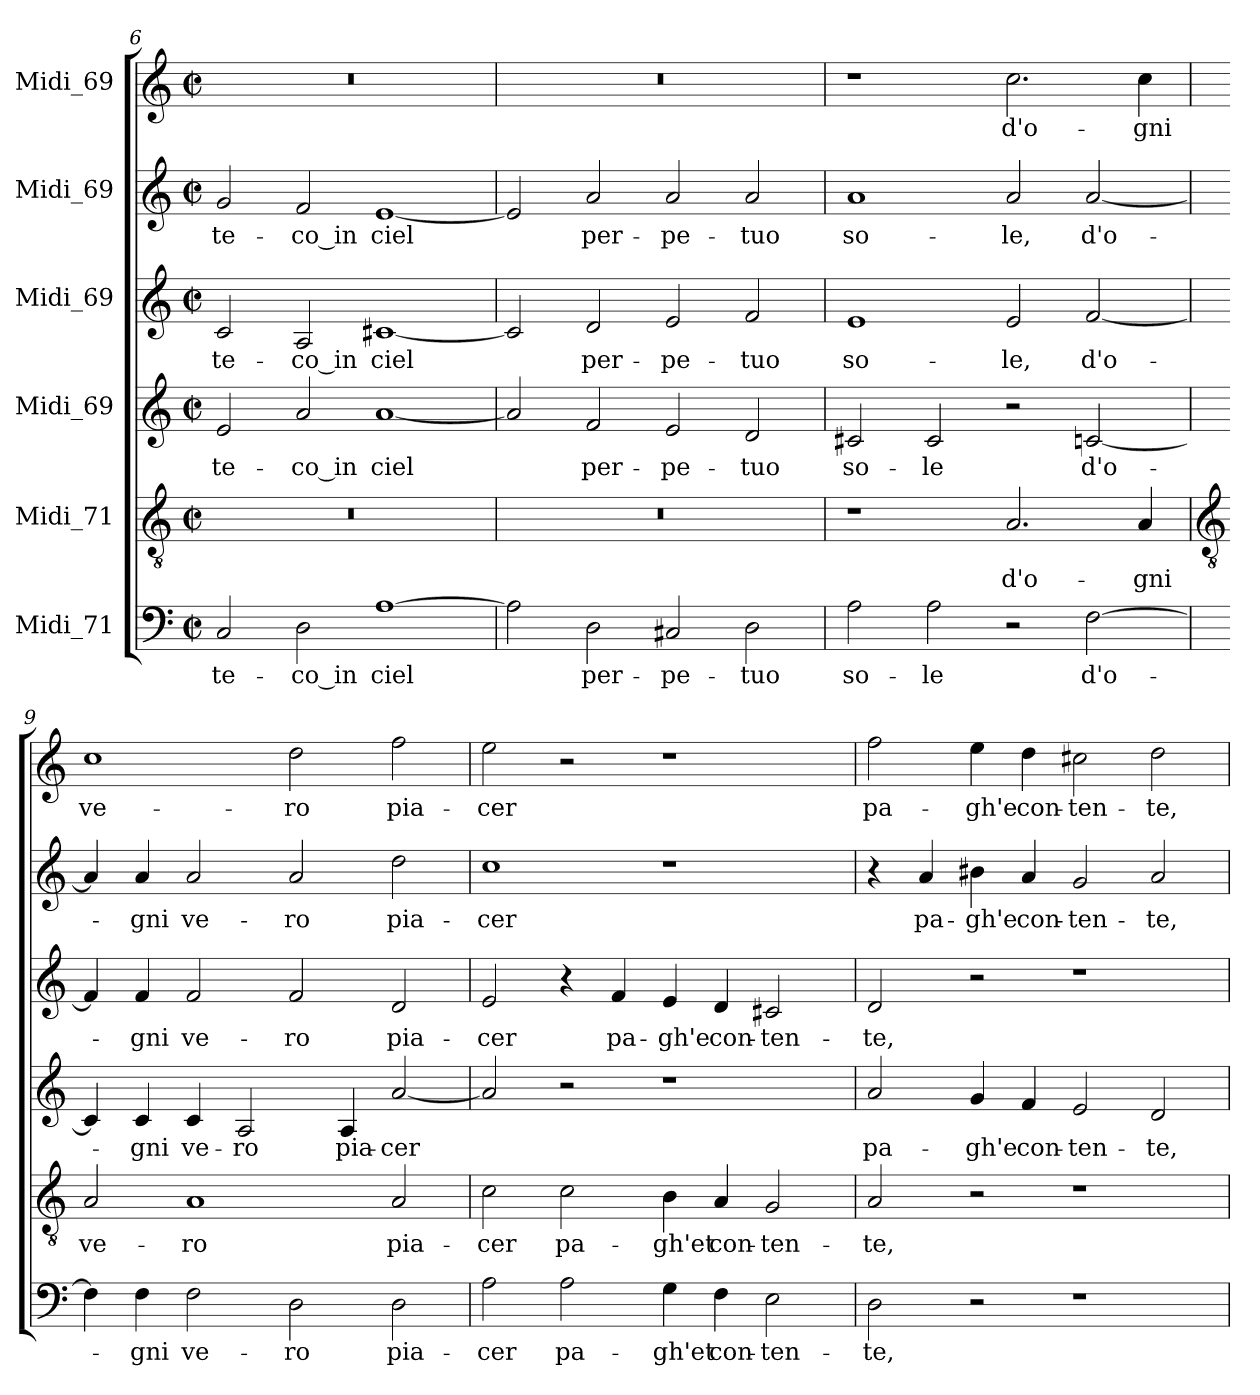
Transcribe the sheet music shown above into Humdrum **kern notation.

**kern	**text	**kern	**text	**kern	**text	**kern	**text	**kern	**text	**kern	**text
*part6	*part6	*part5	*part5	*part4	*part4	*part3	*part3	*part2	*part2	*part1	*part1
*staff6	*staff6	*staff5	*staff5	*staff4	*staff4	*staff3	*staff3	*staff2	*staff2	*staff1	*staff1
*I"Midi_71	*	*I"Midi_71	*	*I"Midi_69	*	*I"Midi_69	*	*I"Midi_69	*	*I"Midi_69	*
*clefF4	*	*clefGv2	*	*clefG2	*	*clefG2	*	*clefG2	*	*clefG2	*
*k[]	*	*k[]	*	*k[]	*	*k[]	*	*k[]	*	*k[]	*
*C:	*	*C:	*	*C:	*	*C:	*	*C:	*	*C:	*
*M4/2	*	*M4/2	*	*M4/2	*	*M4/2	*	*M4/2	*	*M4/2	*
*met(c|)	*	*met(c|)	*	*met(c|)	*	*met(c|)	*	*met(c|)	*	*met(c|)	*
=6	=6	=6	=6	=6	=6	=6	=6	=6	=6	=6	=6
!	!LO:LY:b	!	!	!	!LO:LY:b	!	!LO:LY:b	!	!LO:LY:b	!	!
2C	te-	0r	.	2e	te-	2c	te-	2g	te-	0r	.
!	!LO:LY:b	!	!	!	!LO:LY:b	!	!LO:LY:b	!	!LO:LY:b	!	!
2D	-co_in	.	.	2a	-co_in	2A	-co_in	2f	-co_in	.	.
!	!LO:LY:b	!	!	!	!LO:LY:b	!	!LO:LY:b	!	!LO:LY:b	!	!
[1A	ciel	.	.	[1a	ciel	[1c#X	ciel	[1e	ciel	.	.
=7	=7	=7	=7	=7	=7	=7	=7	=7	=7	=7	=7
2A]	.	0r	.	2a]	.	2c#]	.	2e]	.	0r	.
!	!LO:LY:b	!	!	!	!LO:LY:b	!	!LO:LY:b	!	!LO:LY:b	!	!
2D	per-	.	.	2f	per-	2d	per-	2a	per-	.	.
!	!LO:LY:b	!	!	!	!LO:LY:b	!	!LO:LY:b	!	!LO:LY:b	!	!
2C#X	-pe-	.	.	2e	-pe-	2e	-pe-	2a	-pe-	.	.
!	!LO:LY:b	!	!	!	!LO:LY:b	!	!LO:LY:b	!	!LO:LY:b	!	!
2D	-tuo	.	.	2d	-tuo	2f	-tuo	2a	-tuo	.	.
=8	=8	=8	=8	=8	=8	=8	=8	=8	=8	=8	=8
!	!LO:LY:b	!	!	!	!LO:LY:b	!	!LO:LY:b	!	!LO:LY:b	!	!
2A	so-	1r	.	2c#X	so-	1e	so-	1a	so-	1r	.
!	!LO:LY:b	!	!	!	!LO:LY:b	!	!	!	!	!	!
2A	-le	.	.	2c#	-le	.	.	.	.	.	.
!	!	!	!LO:LY:b	!	!	!	!LO:LY:b	!	!LO:LY:b	!	!LO:LY:b
2r	.	2.A	d'o-	2r	.	2e	-le,	2a	-le,	2.cc	d'o-
!	!LO:LY:b	!	!	!	!LO:LY:b	!	!LO:LY:b	!	!LO:LY:b	!	!
[2F	d'o-	.	.	[2cn	d'o-	[2f	d'o-	[2a	d'o-	.	.
!	!	!	!LO:LY:b	!	!	!	!	!	!	!	!LO:LY:b
.	.	4A	-gni	.	.	.	.	.	.	4cc	-gni
!!LO:LB:g=z
=9	=9	=9	=9	=9	=9	=9	=9	=9	=9	=9	=9
*	*	*clefGv2	*	*	*	*	*	*	*	*	*
!	!	!	!LO:LY:b	!	!	!	!	!	!	!	!LO:LY:b
4F]	.	2A	ve-	4c]	.	4f]	.	4a]	.	1cc	ve-
!	!LO:LY:b	!	!	!	!LO:LY:b	!	!LO:LY:b	!	!LO:LY:b	!	!
4F	-gni	.	.	4c	-gni	4f	-gni	4a	-gni	.	.
!	!LO:LY:b	!	!LO:LY:b	!	!LO:LY:b	!	!LO:LY:b	!	!LO:LY:b	!	!
2F	ve-	1A	-ro	4c	ve-	2f	ve-	2a	ve-	.	.
!	!	!	!	!	!LO:LY:b	!	!	!	!	!	!
.	.	.	.	2A	-ro	.	.	.	.	.	.
!	!LO:LY:b	!	!	!	!	!	!LO:LY:b	!	!LO:LY:b	!	!LO:LY:b
2D	-ro	.	.	.	.	2f	-ro	2a	-ro	2dd	-ro
!	!	!	!	!	!LO:LY:b	!	!	!	!	!	!
.	.	.	.	4A	pia-	.	.	.	.	.	.
!	!LO:LY:b	!	!LO:LY:b	!	!LO:LY:b	!	!LO:LY:b	!	!LO:LY:b	!	!LO:LY:b
2D	pia-	2A	pia-	[2a	-cer	2d	pia-	2dd	pia-	2ff	pia-
=10	=10	=10	=10	=10	=10	=10	=10	=10	=10	=10	=10
!	!LO:LY:b	!	!LO:LY:b	!	!	!	!LO:LY:b	!	!LO:LY:b	!	!LO:LY:b
2A	-cer	2c	-cer	2a]	.	2e	-cer	1cc	-cer	2ee	-cer
!	!LO:LY:b	!	!LO:LY:b	!	!	!	!	!	!	!	!
2A	pa-	2c	pa-	2r	.	4r	.	.	.	2r	.
!	!	!	!	!	!	!	!LO:LY:b	!	!	!	!
.	.	.	.	.	.	4f	pa-	.	.	.	.
!	!LO:LY:b	!	!LO:LY:b	!	!	!	!LO:LY:b	!	!	!	!
4G	-gh'et	4B	-gh'et	1r	.	4e	-gh'e	1r	.	1r	.
!	!LO:LY:b	!	!LO:LY:b	!	!	!	!LO:LY:b	!	!	!	!
4F	con-	4A	con-	.	.	4d	con-	.	.	.	.
!	!LO:LY:b	!	!LO:LY:b	!	!	!	!LO:LY:b	!	!	!	!
2E	-ten-	2G	-ten-	.	.	2c#X	-ten-	.	.	.	.
=11	=11	=11	=11	=11	=11	=11	=11	=11	=11	=11	=11
!	!LO:LY:b	!	!LO:LY:b	!	!LO:LY:b	!	!LO:LY:b	!	!	!	!LO:LY:b
2D	-te,	2A	-te,	2a	pa-	2d	-te,	4r	.	2ff	pa-
!	!	!	!	!	!	!	!	!	!LO:LY:b	!	!
.	.	.	.	.	.	.	.	4a	pa-	.	.
!	!	!	!	!	!LO:LY:b	!	!	!	!LO:LY:b	!	!LO:LY:b
2r	.	2r	.	4g	-gh'e	2r	.	4b#X	-gh'e	4ee	-gh'e
!	!	!	!	!	!LO:LY:b	!	!	!	!LO:LY:b	!	!LO:LY:b
.	.	.	.	4f	con-	.	.	4a	con-	4dd	con-
!	!	!	!	!	!LO:LY:b	!	!	!	!LO:LY:b	!	!LO:LY:b
1r	.	1r	.	2e	-ten-	1r	.	2g	-ten-	2cc#X	-ten-
!	!	!	!	!	!LO:LY:b	!	!	!	!LO:LY:b	!	!LO:LY:b
.	.	.	.	2d	-te,	.	.	2a	-te,	2dd	-te,
=	=	=	=	=	=	=	=	=	=	=	=
*-	*-	*-	*-	*-	*-	*-	*-	*-	*-	*-	*-
